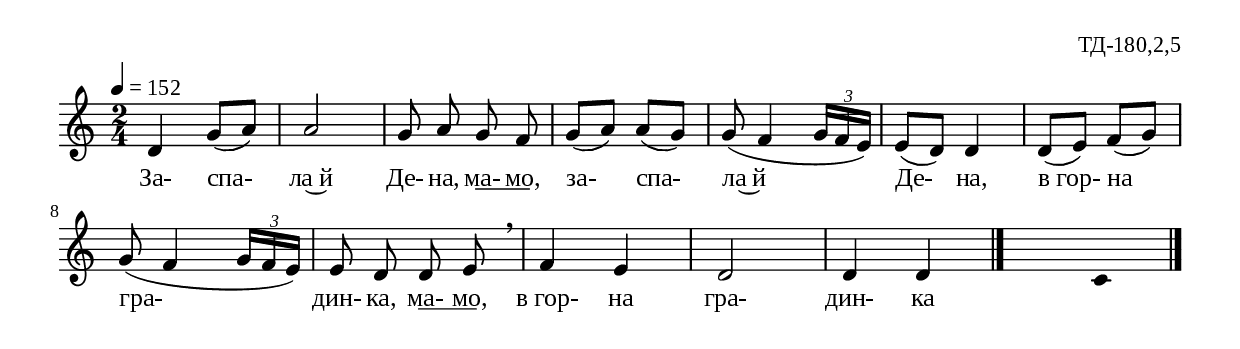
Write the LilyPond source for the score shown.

%{
sva_180_2_05
%}

\include "td-preamble.ly"

\score {
\relative c' {
\tempo 4 = 152
\time 2/4
%\cadenzaOn
d4 g8([ a]) | a2 | g8\noBeam a g\noBeam f | g([ a]) a([ g]) | 
g8( f4 \times 2/3 { g16[ f e]) } | e8([ d]) d4 | d8([ e)] f([ g]) | 
g8( f4 \times 2/3 { g16[ f e]) } | e8\noBeam d d\noBeam e \breathe | f4 e | d2 | d4 d
 \bar "|."
 s4 \fixB c
 \bar "|." 
}
\addlyrics { За- спа- ла~й Де- на, 
ма- \startTextSpan мо, \stopTextSpan за- спа- ла~й Де- на, 
"в гор-" на гра- дин- ка, 
ма- \startTextSpan  мо, \stopTextSpan "в гор-" на гра- дин- ка }
%
\layout {
%   \context { 
%	    \Staff \remove "Time_signature_engraver" } 
  indent = #0
  line-width = 190\mm
  ragged-right=##f
\context {
      \Lyrics
      \consists "Text_spanner_engraver"
      \override TextSpanner #'direction = #DOWN
      \override TextSpanner #'style = #'line    
      \override TextSpanner #'outside-staff-priority = ##f
      \override TextSpanner #'padding = #0.2 % sets the distance of the line from the lyrics
      \override TextSpanner #'bound-details =
      #`((left . ((Y . 0)
                  (padding . 0)
                  (attach-dir . ,LEFT)))
         (left-broken . ((end-on-note . #t)))
         (right . ((Y . 0)
                   (padding . 0)
                   (attach-dir . ,RIGHT))))
    }
  
}
%
\midi { 
	\context {
		\Score tempoWholesPerMinute = #(ly:make-moment 152 4)
		}
	}
}
%
\header{
  opus = "ТД-180,2,5"
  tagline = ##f
}


